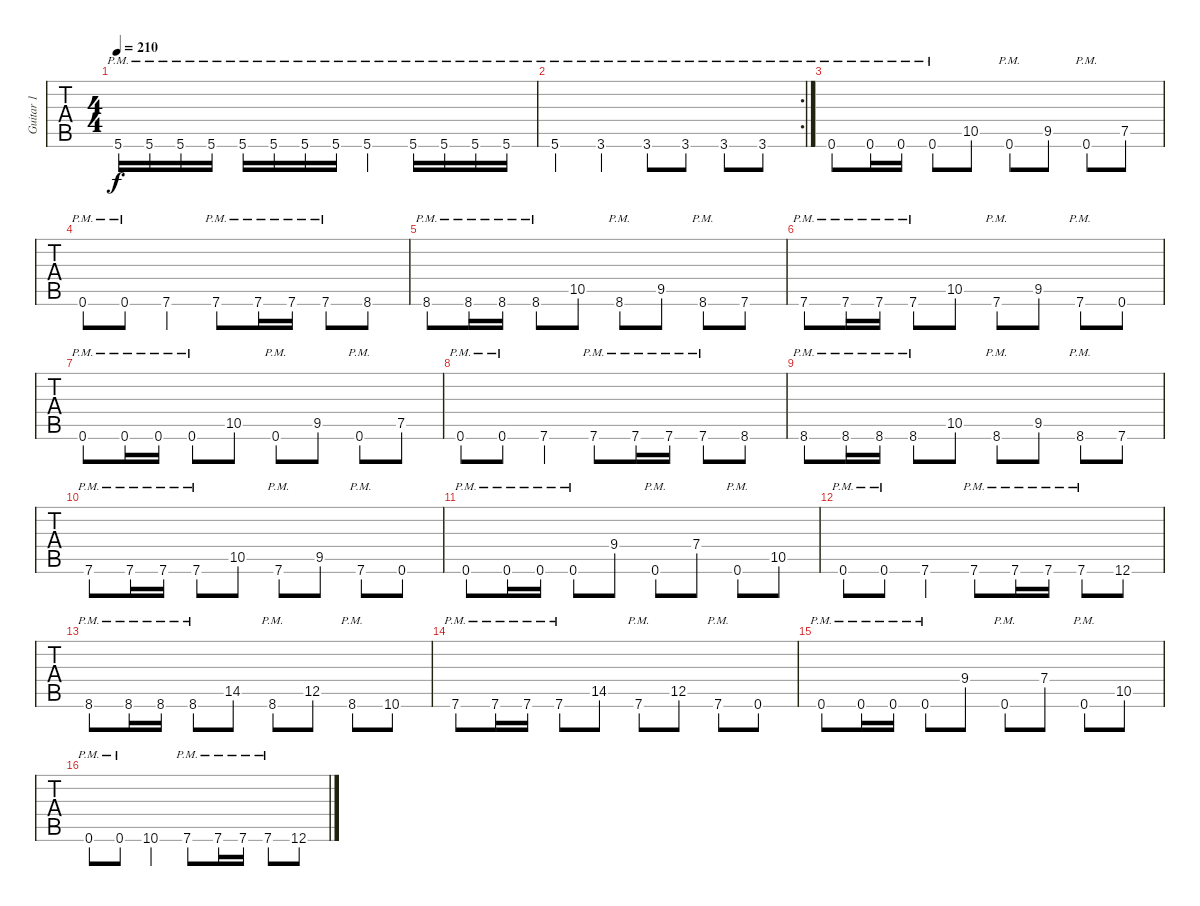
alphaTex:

\track ("Guitar 1" "Guitar 1") {instrument distortionguitar}
\staff {tabs}
\tuning (C4 G3 Eb3 Bb2 F2 C2) {hide}
\ts (4 4)
\tempo 210
\clef g2
\ks c
5.6{pm}.16{dy f} 5.6{pm}.16 5.6{pm}.16 5.6{pm}.16 5.6{pm}.16 5.6{pm}.16 5.6{pm}.16 5.6{pm}.16 5.6{pm}.4 5.6{pm}.16 5.6{pm}.16 5.6{pm}.16 5.6{pm}.16 |
\rc 2
5.6{pm}.4 3.6{pm}.4 3.6{pm}.8 3.6{pm}.8 3.6{pm}.8 3.6{pm}.8 |
0.6{pm}.8 0.6{pm}.16 0.6{pm}.16 0.6{pm}.8 10.5.8 0.6{pm}.8 9.5.8 0.6{pm}.8 7.5.8 |
0.6{pm}.8 0.6{pm}.8 7.6.4 7.6{pm}.8 7.6{pm}.16 7.6{pm}.16 7.6{pm}.8 8.6.8 |
8.6{pm}.8 8.6{pm}.16 8.6{pm}.16 8.6{pm}.8 10.5.8 8.6{pm}.8 9.5.8 8.6{pm}.8 7.6.8 |
7.6{pm}.8 7.6{pm}.16 7.6{pm}.16 7.6{pm}.8 10.5.8 7.6{pm}.8 9.5.8 7.6{pm}.8 0.6.8 |
0.6{pm}.8 0.6{pm}.16 0.6{pm}.16 0.6{pm}.8 10.5.8 0.6{pm}.8 9.5.8 0.6{pm}.8 7.5.8 |
0.6{pm}.8 0.6{pm}.8 7.6.4 7.6{pm}.8 7.6{pm}.16 7.6{pm}.16 7.6{pm}.8 8.6.8 |
8.6{pm}.8 8.6{pm}.16 8.6{pm}.16 8.6{pm}.8 10.5.8 8.6{pm}.8 9.5.8 8.6{pm}.8 7.6.8 |
7.6{pm}.8 7.6{pm}.16 7.6{pm}.16 7.6{pm}.8 10.5.8 7.6{pm}.8 9.5.8 7.6{pm}.8 0.6.8 |
0.6{pm}.8 0.6{pm}.16 0.6{pm}.16 0.6{pm}.8 9.4.8 0.6{pm}.8 7.4.8 0.6{pm}.8 10.5.8 |
0.6{pm}.8 0.6{pm}.8 7.6.4 7.6{pm}.8 7.6{pm}.16 7.6{pm}.16 7.6{pm}.8 12.6.8 |
8.6{pm}.8 8.6{pm}.16 8.6{pm}.16 8.6{pm}.8 14.5.8 8.6{pm}.8 12.5.8 8.6{pm}.8 10.6.8 |
7.6{pm}.8 7.6{pm}.16 7.6{pm}.16 7.6{pm}.8 14.5.8 7.6{pm}.8 12.5.8 7.6{pm}.8 0.6.8 |
0.6{pm}.8 0.6{pm}.16 0.6{pm}.16 0.6{pm}.8 9.4.8 0.6{pm}.8 7.4.8 0.6{pm}.8 10.5.8 |
0.6{pm}.8 0.6{pm}.8 10.6.4 7.6{pm}.8 7.6{pm}.16 7.6{pm}.16 7.6{pm}.8 12.6.8
